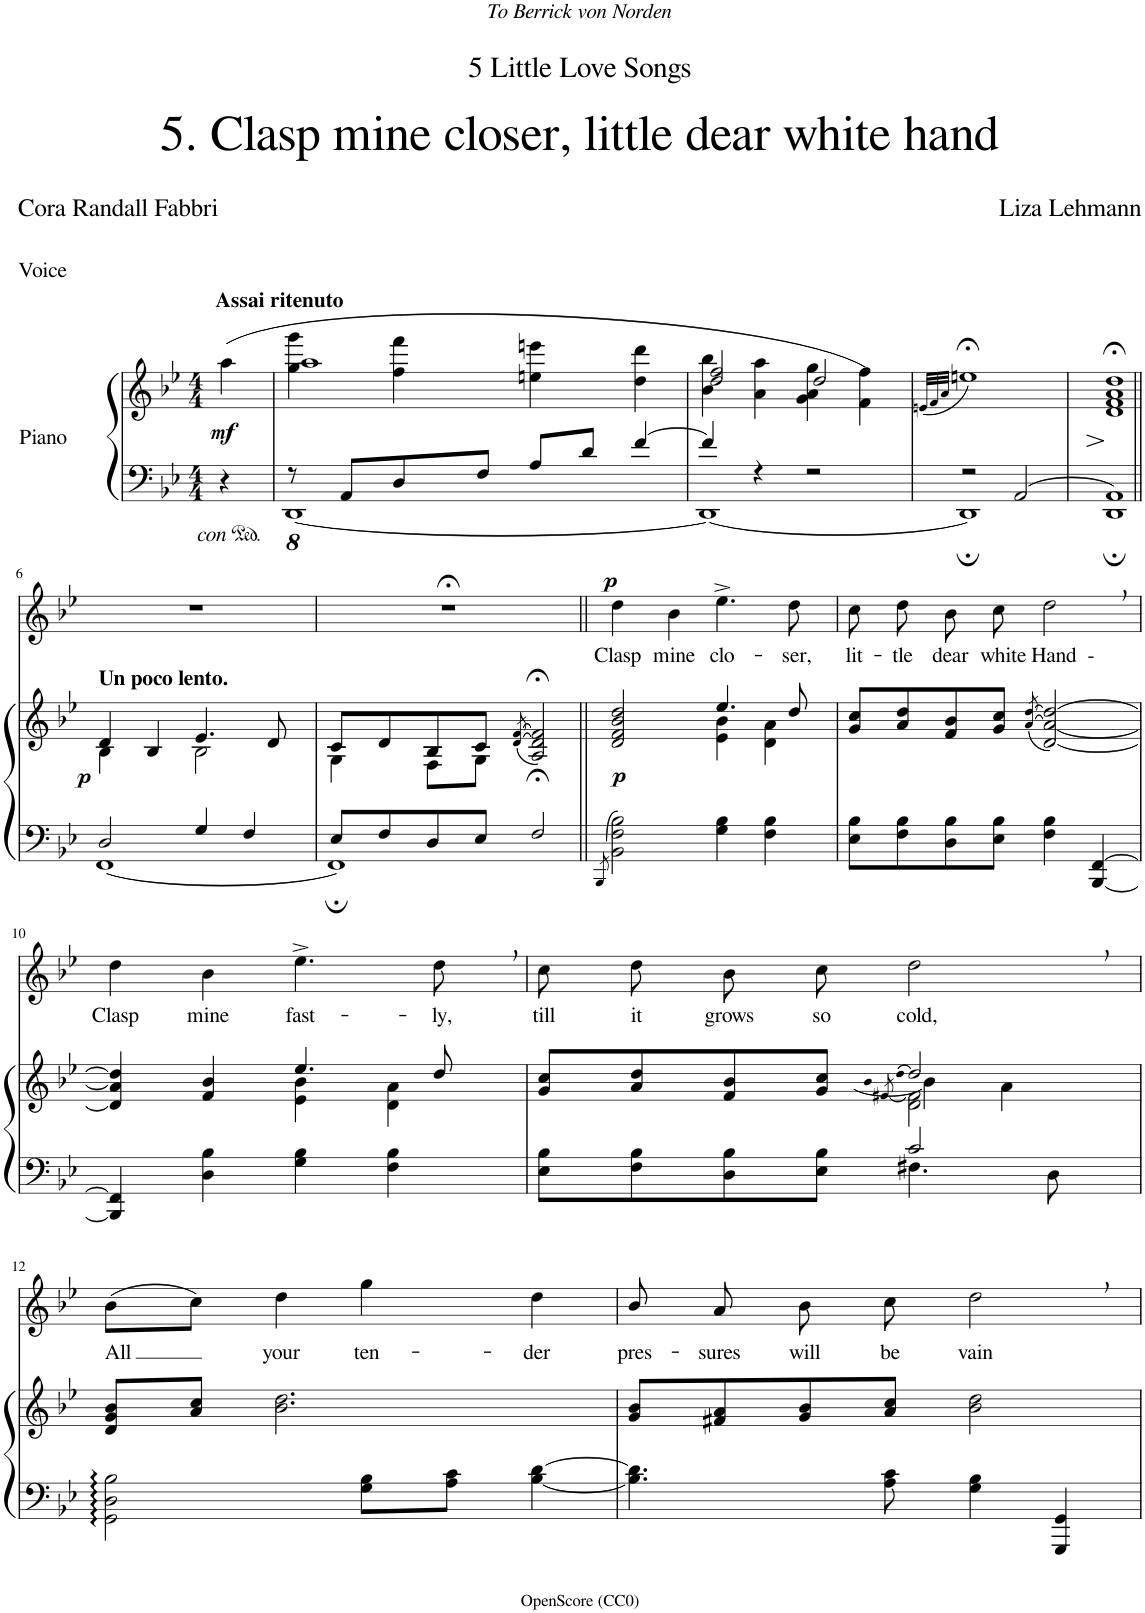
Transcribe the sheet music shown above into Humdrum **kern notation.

**kern	**kern	**dynam	**kern	**text	**dynam
*part2	*part2	*part2	*part1	*part1	*part1
*staff3	*staff2	*staff2/3	*staff1	*staff1	*staff1
*I"Piano	*	*	*I"Voice	*	*
*I'Pno	*	*	*	*	*
*clefF4	*clefG2	*	*clefG2	*	*
*k[b-e-]	*k[b-e-]	*	*k[b-e-]	*	*
*M4/4	*M4/4	*	*M4/4	*	*
=1	=1	=1	=1	=1	=1
!	!LO:TX:a:B:t=Assai ritenuto	!	!	!	!
!LO:TX:b:i:t=con	!	!	!	!	!
!	!	!LO:DY:b	!	!	!
4r	(4aa\	mf	4r	.	.
=2	=2	=2	=2	=2	=2
*8ba	*	*	*	*	*
*^	*^	*	*	*	*
8r	[1DDD	1aa	4gg\ 4ggg\	.	1r	.	.
8AA/L	.	.	.	.	.	.	.
8D/	.	.	4ff\ 4fff\	.	.	.	.
8F/J	.	.	.	.	.	.	.
8A/L	.	.	4een\ 4eeen\	.	.	.	.
8d/J	.	.	.	.	.	.	.
[4f/	.	.	4dd\ 4ddd\	.	.	.	.
=3	=3	=3	=3	=3	=3	=3	=3
*X8ba	*	*	*	*	*	*	*
4f/]	1DD_	4b-\ 4bb-\	2dd/ 2ff/	.	1r	.	.
4r	.	4a\ 4aa\	.	.	.	.	.
2r	.	4g\ 4a\ 4gg\	2dd/	.	.	.	.
.	.	4f\ 4ff\)	.	.	.	.	.
*	*	*v	*v	*	*	*	*
=4	=4	=4	=4	=4	=4	=4
.	.	(32qen/LLL	.	.	.	.
.	.	32qf/	.	.	.	.
.	.	32qa/JJJ	.	.	.	.
2r	1DD;]	1een;<)	.	1r	.	.
[2AA/	.	.	.	.	.	.
=5	=5	=5	=5	=5	=5	=5
!	!	!	!LO:HP:b	!	!	!
1AA]	1DD;	1d;< 1f;< 1a;< 1dd;<	>	1r	.	.
*v	*v	*	*	*	*	*
.	.	]	.	.	.
!!LO:LB:g=z
=6||	=6||	=6||	=6||	=6||	=6||
*^	*^	*	*	*	*
!	!	!LO:TX:a:B:t=Un poco lento.	!	!	!	!	!
!	!	!	!	!LO:DY:b	!	!	!
2D/	[1FF	4d/	4B-\	p	1r	.	.
.	.	4B-/	4ryy	.	.	.	.
4G/	.	4.e-/	2B-\	.	.	.	.
4F/	.	.	.	.	.	.	.
.	.	8d/	.	.	.	.	.
=7	=7	=7	=7	=7	=7	=7	=7
8E-/L	1FF;]	8c/L	4G\	.	1r;<	.	.
8F/	.	8d/	.	.	.	.	.
8D/	.	8B-/	8F\L	.	.	.	.
8E-/J	.	8c/J	8G\J	.	.	.	.
.	.	(<[>8qd/ [8qf/	.	.	.	.	.
2F;</	.	2A/;< 2d/];< 2f/];<)	2ryy	.	.	.	.
*v	*v	*	*	*	*	*	*
=8||	=8||	=8||	=8||	=8||	=8||	=8||
8qBBB-/	.	.	.	.	.	.
!	!	!	!LO:DY:b	!	!LO:LY:b	!LO:DY:a
2BB-\ 2F\ 2B-\	2d/ 2f/ 2b-/ 2dd/	2ryy	p	4dd\	Clasp	p
!	!	!	!	!	!LO:LY:b	!
.	.	.	.	4b-\	mine	.
!	!	!	!	!	!LO:LY:b	!
4G\ 4B-\	4.ee-/	4e-\ 4b-\	.	4.ee-^\	clo-	.
4F\ 4B-\	.	4d\ 4a\	.	.	.	.
!	!	!	!	!	!LO:LY:b	!
.	8dd/	.	.	8dd\	-ser,	.
*	*v	*v	*	*	*	*
=9	=9	=9	=9	=9	=9
!	!	!	!	!LO:LY:b	!
8E-\ 8B-\L	8g/ 8cc/L	.	8cc\	lit-	.
!	!	!	!	!LO:LY:b	!
8F\ 8B-\	8a/ 8dd/	.	8dd\	-tle	.
!	!	!	!	!LO:LY:b	!
8D\ 8B-\	8f/ 8b-/	.	8b-\	dear	.
!	!	!	!	!LO:LY:b	!
8E-\ 8B-\J	8g/ 8cc/J	.	8cc\	white	.
.	(<[>8qa/ [8qdd/	.	.	.	.
!	!	!	!	!LO:LY:b	!
4F\ 4B-\	[2d/ 2a/_ 2dd/_)	.	2dd,\	Hand -	.
[4BBB-/ [4FF/	.	.	.	.	.
!!LO:LB:g=z
=10	=10	=10	=10	=10	=10
*	*^	*	*	*	*
!	!	!	!	!	!LO:LY:b	!
4BBB-/] 4FF/]	4d/] 4a/] 4dd/]	2ryy	.	4dd\	Clasp	.
!	!	!	!	!	!LO:LY:b	!
4D\ 4B-\	4f/ 4b-/	.	.	4b-\	mine	.
!	!	!	!	!	!LO:LY:b	!
4G\ 4B-\	4.ee-/	4e-\ 4b-\	.	4.ee-^\	fast-	.
4F\ 4B-\	.	4d\ 4a\	.	.	.	.
!	!	!	!	!	!LO:LY:b	!
.	8dd/	.	.	8dd,\	-ly,	.
=11	=11	=11	=11	=11	=11	=11
*^	*	*^	*	*	*	*
!	!	!	!	!	!	!	!LO:LY:b	!
8E-\ 8B-\L	2ryy	8g/ 8cc/L	2ryy	2ryy	.	8cc\	till	.
!	!	!	!	!	!	!	!LO:LY:b	!
8F\ 8B-\	.	8a/ 8dd/	.	.	.	8dd\	it	.
!	!	!	!	!	!	!	!LO:LY:b	!
8D\ 8B-\	.	8f/ 8b-/	.	.	.	8b-\	grows	.
!	!	!	!	!	!	!	!LO:LY:b	!
8E-\ 8B-\J	.	8g/ 8cc/J	.	.	.	8cc\	so	.
.	.	[qdd	[<8qf#X/	[<qb-	.	.	.	.
!	!	!	!	!	!	!	!LO:LY:b	!
2c/	4.F#X\	2dd/]	2d\ 2f#\]	4b-\]	.	2dd,\	cold,	.
.	.	.	.	4a\	.	.	.	.
.	8D\	.	.	.	.	.	.	.
*	*	*v	*v	*v	*	*	*	*
!!LO:LB:g=z
=12	=12	=12	=12	=12	=12	=12
!	!	!	!	!	!LO:LY:b	!
*v	*v	*	*	*	*	*
2GG\ 2D\ 2B-\	8d/ 8g/ 8b-/L	.	(8b-\L	All	.
.	8a/ 8cc/J	.	8cc\J)	.	.
!	!	!	!	!LO:LY:b	!
.	2.b-\ 2.dd\	.	4dd\	your	.
!	!	!	!	!LO:LY:b	!
8G\ 8B-\L	.	.	4gg\	ten-	.
8A\ 8c\J	.	.	.	.	.
!	!	!	!	!LO:LY:b	!
[4B-\ [4d\	.	.	4dd\	-der	.
=13	=13	=13	=13	=13	=13
!	!	!	!	!LO:LY:b	!
4.B-\] 4.d\]	8g/ 8b-/L	.	8b-/	pres-	.
!	!	!	!	!LO:LY:b	!
.	8f#X/ 8a/	.	8a/	-sures	.
!	!	!	!	!LO:LY:b	!
.	8g/ 8b-/	.	8b-\	will	.
!	!	!	!	!LO:LY:b	!
8A\ 8c\	8a/ 8cc/J	.	8cc\	be	.
!	!	!	!	!LO:LY:b	!
4G\ 4B-\	2b-\ 2dd\	.	2dd,\	vain	.
4GGG/ 4GG/	.	.	.	.	.
=	=	=	=	=	=
*-	*-	*-	*-	*-	*-
